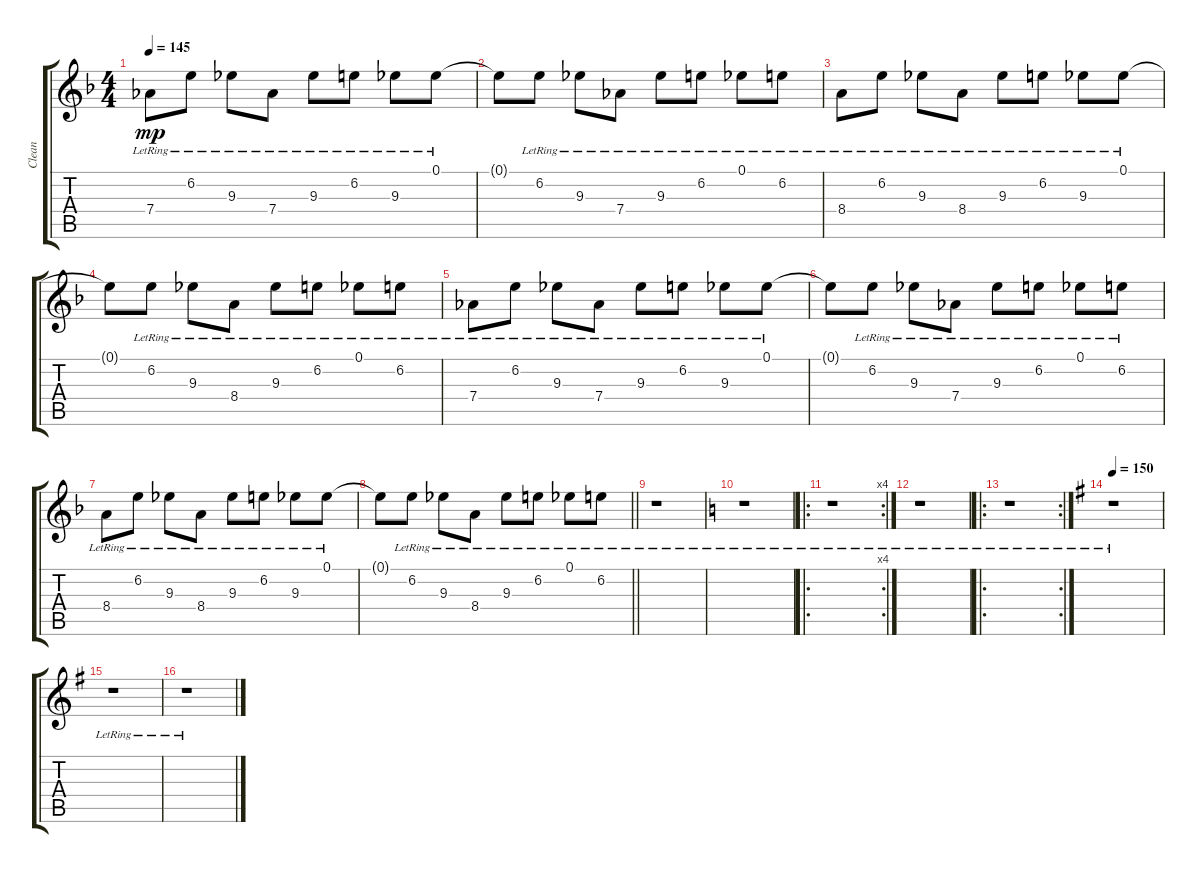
\track ("Clean" "Clean") {instrument electricguitarclean}
\staff {score tabs}
\tuning (Eb4 Bb3 Gb3 Db3 Ab2 Eb2) {hide}
\ts (4 4)
\tempo 145
\clef g2
\ks f
7.4{lr}.8{dy mp} 6.2{lr}.8 9.3{lr}.8 7.4{lr}.8 9.3{lr}.8 6.2{lr}.8 9.3{lr}.8 0.1{lr}.8 |
0.1{t}.8 6.2{lr}.8 9.3{lr}.8 7.4{lr}.8 9.3{lr}.8 6.2{lr}.8 0.1{lr}.8 6.2{lr}.8 |
8.4{lr}.8 6.2{lr}.8 9.3{lr}.8 8.4{lr}.8 9.3{lr}.8 6.2{lr}.8 9.3{lr}.8 0.1{lr}.8 |
0.1{t}.8 6.2{lr}.8 9.3{lr}.8 8.4{lr}.8 9.3{lr}.8 6.2{lr}.8 0.1{lr}.8 6.2{lr}.8 |
7.4{lr}.8 6.2{lr}.8 9.3{lr}.8 7.4{lr}.8 9.3{lr}.8 6.2{lr}.8 9.3{lr}.8 0.1{lr}.8 |
0.1{t}.8 6.2{lr}.8 9.3{lr}.8 7.4{lr}.8 9.3{lr}.8 6.2{lr}.8 0.1{lr}.8 6.2{lr}.8 |
8.4{lr}.8 6.2{lr}.8 9.3{lr}.8 8.4{lr}.8 9.3{lr}.8 6.2{lr}.8 9.3{lr}.8 0.1{lr}.8 |
\barLineRight lightlight
0.1{t}.8 6.2{lr}.8 9.3{lr}.8 8.4{lr}.8 9.3{lr}.8 6.2{lr}.8 0.1{lr}.8 6.2{lr}.8 |
r.1 |
\ks c
r.1 |
\ro
\rc 4
r.1 |
r.1 |
\ro
\rc 2
r.1 |
\tempo 150
\ks g
r.1 |
r.1 |
r.1
